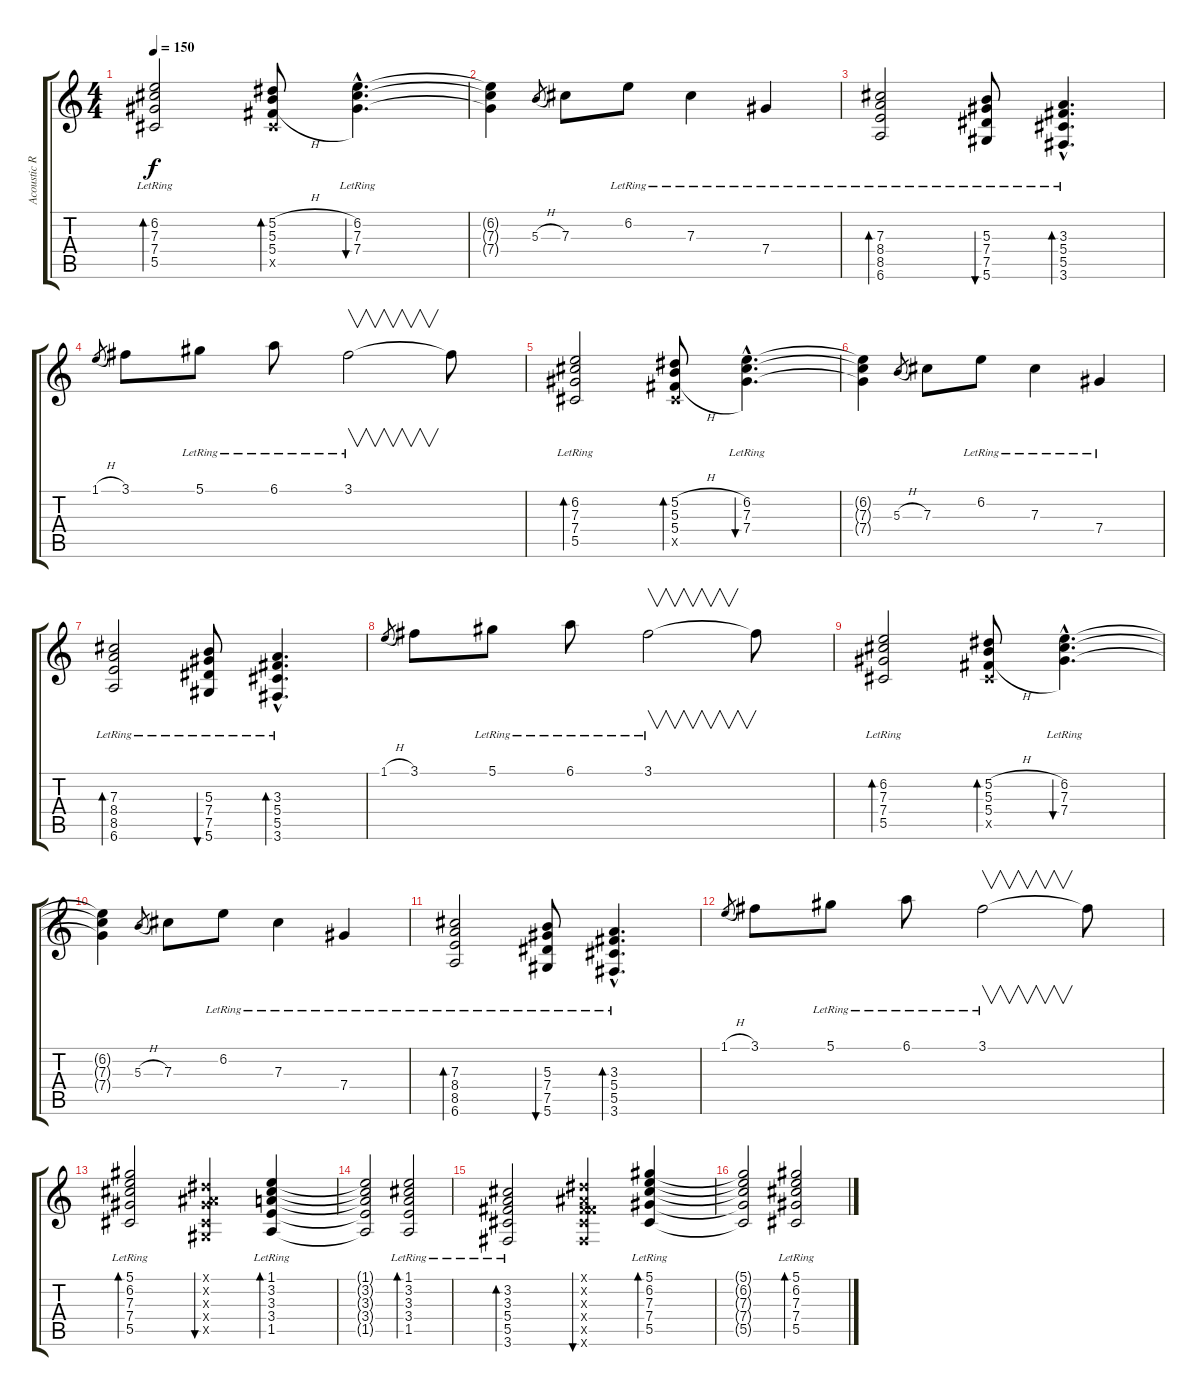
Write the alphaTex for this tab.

\track ("Acoustic Rhytm" "Acoustic R") {instrument acousticguitarsteel}
\staff {score tabs}
\tuning (Eb4 Bb3 Gb3 Db3 Ab2 Eb2) {hide}
\ts (4 4)
\tempo 150
\clef g2
\ks c
(6.2{lr} 7.3{lr} 7.4{lr} 5.5{lr}).2{bd 60 dy f} (5.2{h} 5.3{h} 5.4{h} 5.5{x}).8{bd 60} (6.2{hac lr} 7.3{hac lr} 7.4{hac lr}).4{d bu 60} |
(6.2{t} 7.3{t} 7.4{t}).4 5.3{h}.8{gr} 7.3.8 6.2{lr}.8 7.3{lr}.4 7.4{lr}.4 |
(7.3{lr} 8.4{lr} 8.5{lr} 6.6{lr}).2{bd 60} (5.3{lr} 7.4{lr} 7.5{lr} 5.6{lr}).8{bu 60} (3.3{hac lr} 5.4{hac lr} 5.5{hac lr} 3.6{hac lr}).4{d bd 60} |
1.1{h}.8{gr} 3.1.8 5.1{lr}.8 6.1{lr}.8 3.1{lr}.2{v} 3.1{t}.8 |
(6.2{lr} 7.3{lr} 7.4{lr} 5.5{lr}).2{bd 60} (5.2{h} 5.3{h} 5.4{h} 5.5{x}).8{bd 60} (6.2{hac lr} 7.3{hac lr} 7.4{hac lr}).4{d bu 60} |
(6.2{t} 7.3{t} 7.4{t}).4 5.3{h}.8{gr} 7.3.8 6.2{lr}.8 7.3{lr}.4 7.4{lr}.4 |
(7.3{lr} 8.4{lr} 8.5{lr} 6.6{lr}).2{bd 60} (5.3{lr} 7.4{lr} 7.5{lr} 5.6{lr}).8{bu 60} (3.3{hac lr} 5.4{hac lr} 5.5{hac lr} 3.6{hac lr}).4{d bd 60} |
1.1{h}.8{gr} 3.1.8 5.1{lr}.8 6.1{lr}.8 3.1{lr}.2{v} 3.1{t}.8 |
(6.2{lr} 7.3{lr} 7.4{lr} 5.5{lr}).2{bd 60} (5.2{h} 5.3{h} 5.4{h} 5.5{x}).8{bd 60} (6.2{hac lr} 7.3{hac lr} 7.4{hac lr}).4{d bu 60} |
(6.2{t} 7.3{t} 7.4{t}).4 5.3{h}.8{gr} 7.3.8 6.2{lr}.8 7.3{lr}.4 7.4{lr}.4 |
(7.3{lr} 8.4{lr} 8.5{lr} 6.6{lr}).2{bd 60} (5.3{lr} 7.4{lr} 7.5{lr} 5.6{lr}).8{bu 60} (3.3{hac lr} 5.4{hac lr} 5.5{hac lr} 3.6{hac lr}).4{d bd 60} |
1.1{h}.8{gr} 3.1.8 5.1{lr}.8 6.1{lr}.8 3.1{lr}.2{v} 3.1{t}.8 |
(5.1{lr} 6.2{lr} 7.3{lr} 7.4{lr} 5.5{lr}).2{bd 60} (0.1{x} 0.2{x} 2.3{x} 0.4{x} 0.5{x}).4{bu 60} (1.1{lr} 3.2{lr} 3.3{lr} 3.4{lr} 1.5{lr}).4{bd 60} |
(1.1{t} 3.2{t} 3.3{t} 3.4{t} 1.5{t}).2 (1.1{lr} 3.2{lr} 3.3{lr} 3.4{lr} 1.5{lr}).2{bd 60} |
(3.2{lr} 3.3{lr} 5.4{lr} 5.5{lr} 3.6{lr}).2{bd 60} (0.1{x} 0.2{x} 0.3{x} 5.4{x} 5.5{x} 3.6{x}).4{bu 60} (5.1{lr} 6.2{lr} 7.3{lr} 7.4{lr} 5.5{lr}).4{bd 60} |
(5.1{t} 6.2{t} 7.3{t} 7.4{t} 5.5{t}).2 (5.1{lr} 6.2{lr} 7.3{lr} 7.4{lr} 5.5{lr}).2{bd 60}
